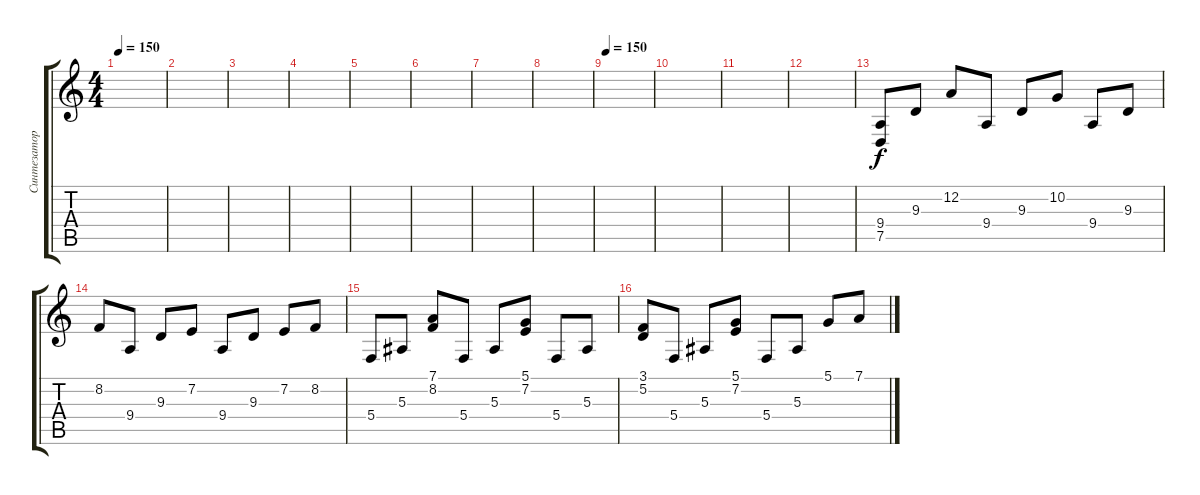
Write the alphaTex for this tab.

\track ("Синтезатор" "Синтезатор") {instrument brightacousticpiano}
\staff {score tabs}
\tuning (D4 A3 F3 C3 G2 D2) {hide}
\ts (4 4)
\tempo 150
\clef g2
\ks c
|
|
|
|
|
|
|
|
\tempo 150
|
|
|
|
(9.4 7.5).8 9.3.8 12.2.8 9.4.8 9.3.8 10.2.8 9.4.8 9.3.8 |
8.2.8 9.4.8 9.3.8 7.2.8 9.4.8 9.3.8 7.2.8 8.2.8 |
5.4.8 5.3.8 (7.1 8.2).8 5.4.8 5.3.8 (5.1 7.2).8 5.4.8 5.3.8 |
(3.1 5.2).8 5.4.8 5.3.8 (5.1 7.2).8 5.4.8 5.3.8 5.1.8 7.1.8
